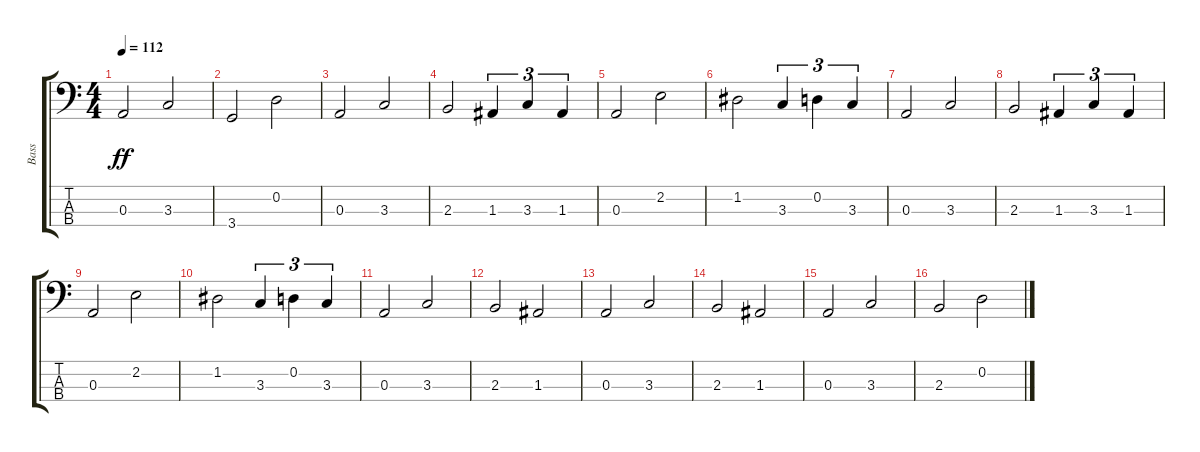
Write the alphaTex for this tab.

\track ("Bass" "Bass") {instrument electricbassfinger}
\staff {score tabs}
\tuning (G2 D2 A1 E1) {hide}
\ts (4 4)
\tempo 112
\clef f4
\ks c
0.3.2{dy ff} 3.3.2 |
3.4.2 0.2.2 |
0.3.2 3.3.2 |
2.3.2 1.3.4{tu (3 2)} 3.3.4{tu (3 2)} 1.3.4{tu (3 2)} |
0.3.2 2.2.2 |
1.2.2 3.3.4{tu (3 2)} 0.2.4{tu (3 2)} 3.3.4{tu (3 2)} |
0.3.2 3.3.2 |
2.3.2 1.3.4{tu (3 2)} 3.3.4{tu (3 2)} 1.3.4{tu (3 2)} |
0.3.2 2.2.2 |
1.2.2 3.3.4{tu (3 2)} 0.2.4{tu (3 2)} 3.3.4{tu (3 2)} |
0.3.2 3.3.2 |
2.3.2 1.3.2 |
0.3.2 3.3.2 |
2.3.2 1.3.2 |
0.3.2 3.3.2 |
2.3.2 0.2.2
